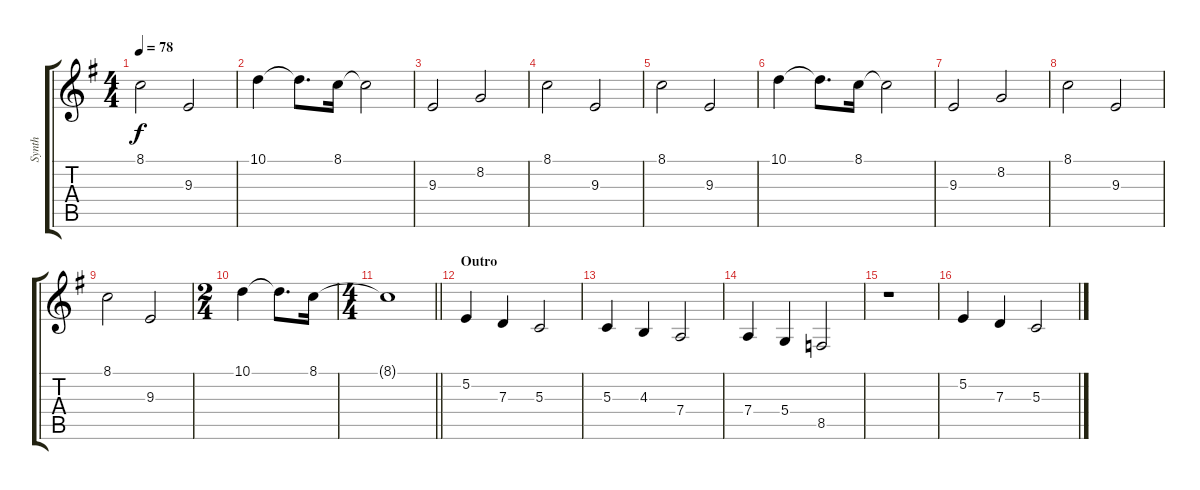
\track ("Synth" "Synth") {instrument stringensemble1}
\staff {score tabs}
\tuning (E4 B3 G3 D3 A2 E2) {hide}
\ts (4 4)
\tempo 78
\clef g2
\ks g
8.1.2{dy f} 9.3.2 |
10.1.4 10.1{t}.8{d} 8.1.16 8.1{t}.2 |
9.3.2 8.2.2 |
8.1.2 9.3.2 |
8.1.2 9.3.2 |
10.1.4 10.1{t}.8{d} 8.1.16 8.1{t}.2 |
9.3.2 8.2.2 |
8.1.2 9.3.2 |
8.1.2 9.3.2 |
\ts (2 4)
10.1.4 10.1{t}.8{d} 8.1.16 |
\ts (4 4)
\barLineRight lightlight
8.1{t}.1 |
\section ("" "Outro")
5.2.4 7.3.4 5.3.2 |
5.3.4 4.3.4 7.4.2 |
7.4.4 5.4.4 8.5.2 |
r.1 |
5.2.4 7.3.4 5.3.2
